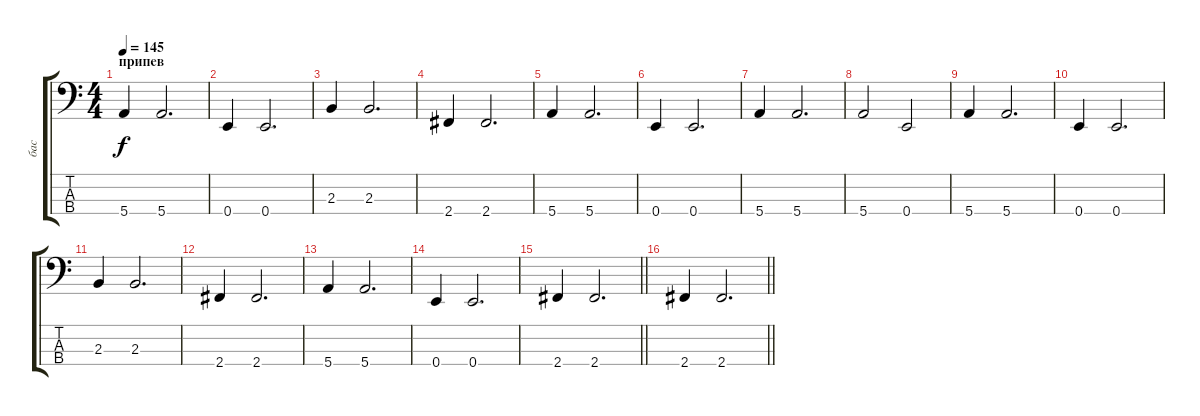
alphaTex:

\track ("бас" "бас") {instrument electricbassfinger}
\staff {score tabs}
\tuning (G2 D2 A1 E1) {hide}
\ts (4 4)
\section ("" "припев ")
\tempo 145
\clef f4
\ks c
5.4.4{dy f} 5.4.2{d} |
0.4.4 0.4.2{d} |
2.3.4 2.3.2{d} |
2.4.4 2.4.2{d} |
5.4.4 5.4.2{d} |
0.4.4 0.4.2{d} |
5.4.4 5.4.2{d} |
5.4.2 0.4.2 |
5.4.4 5.4.2{d} |
0.4.4 0.4.2{d} |
2.3.4 2.3.2{d} |
2.4.4 2.4.2{d} |
5.4.4 5.4.2{d} |
0.4.4 0.4.2{d} |
\barLineRight lightlight
2.4.4 2.4.2{d} |
\barLineRight lightlight
2.4.4 2.4.2{d}
